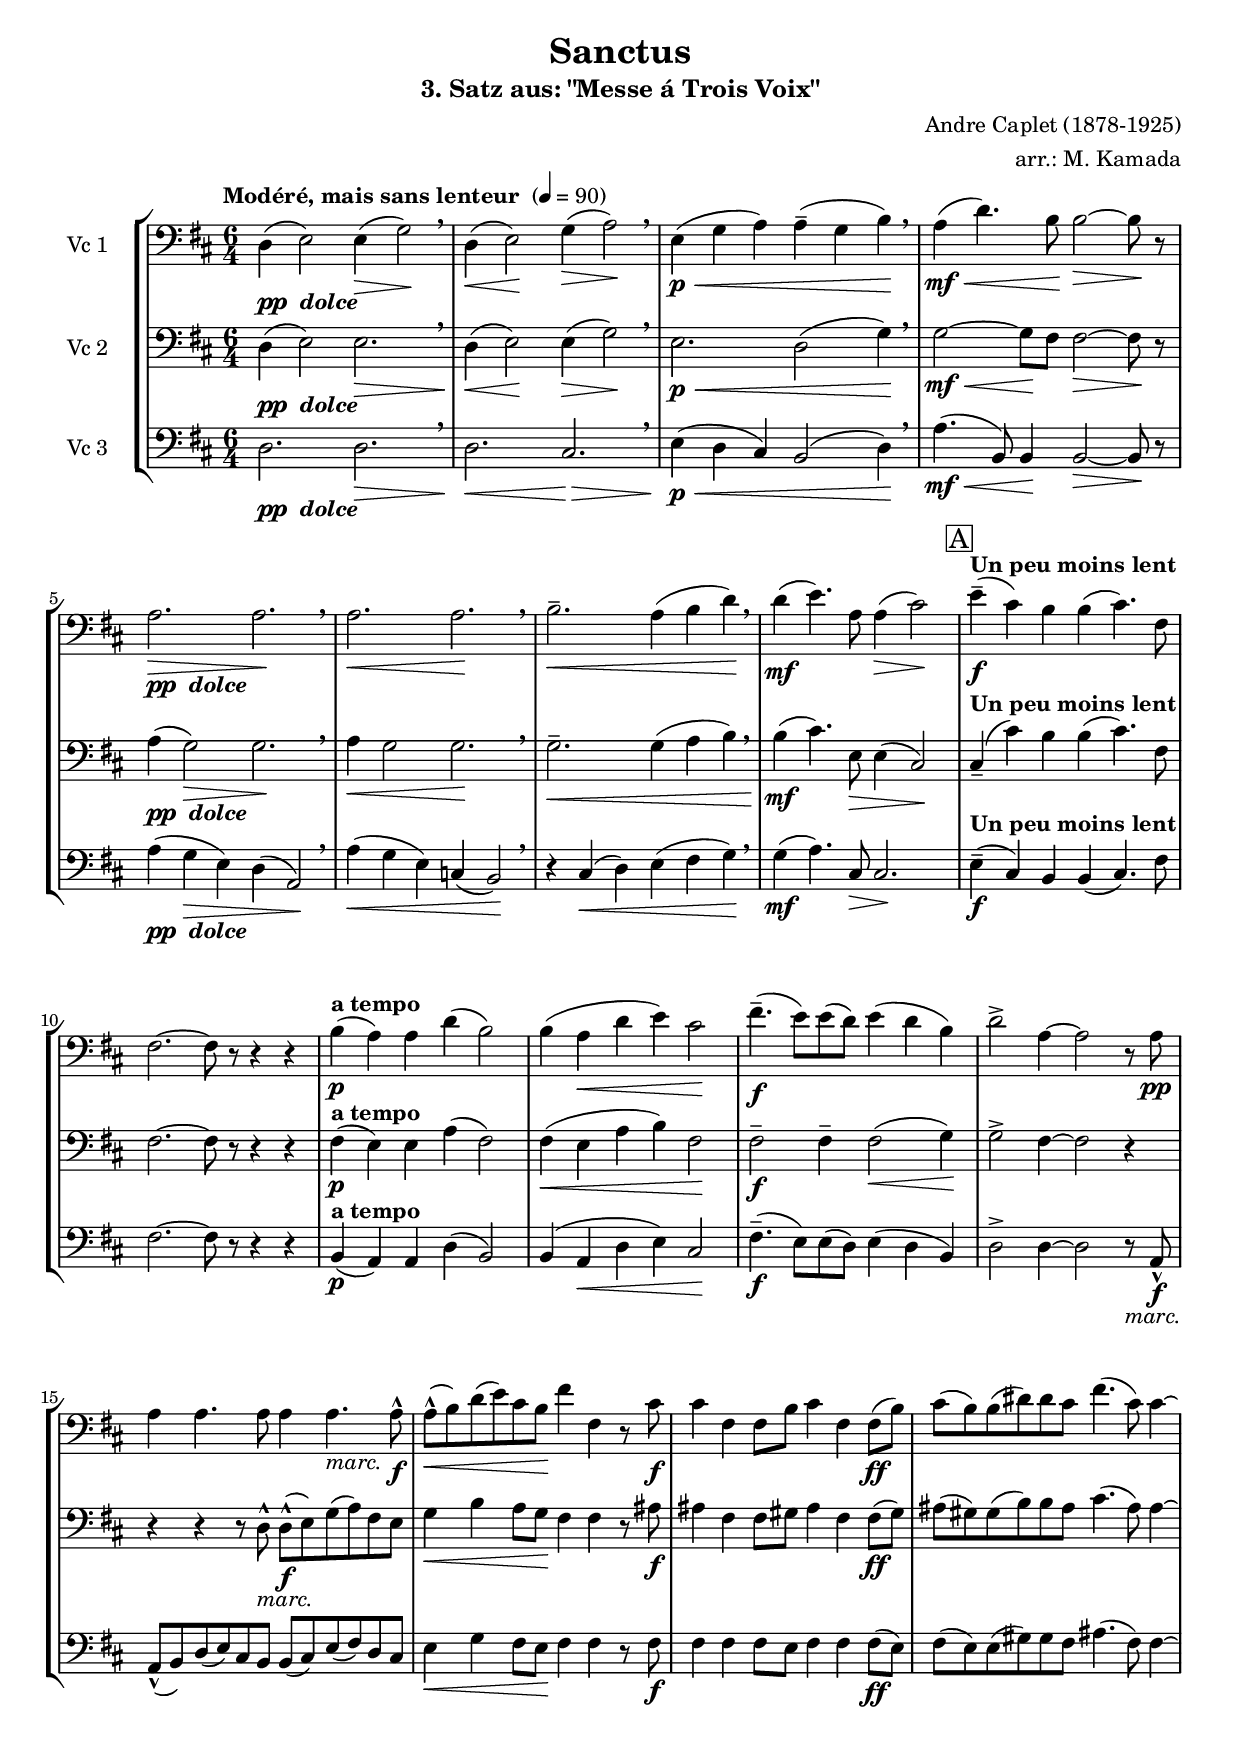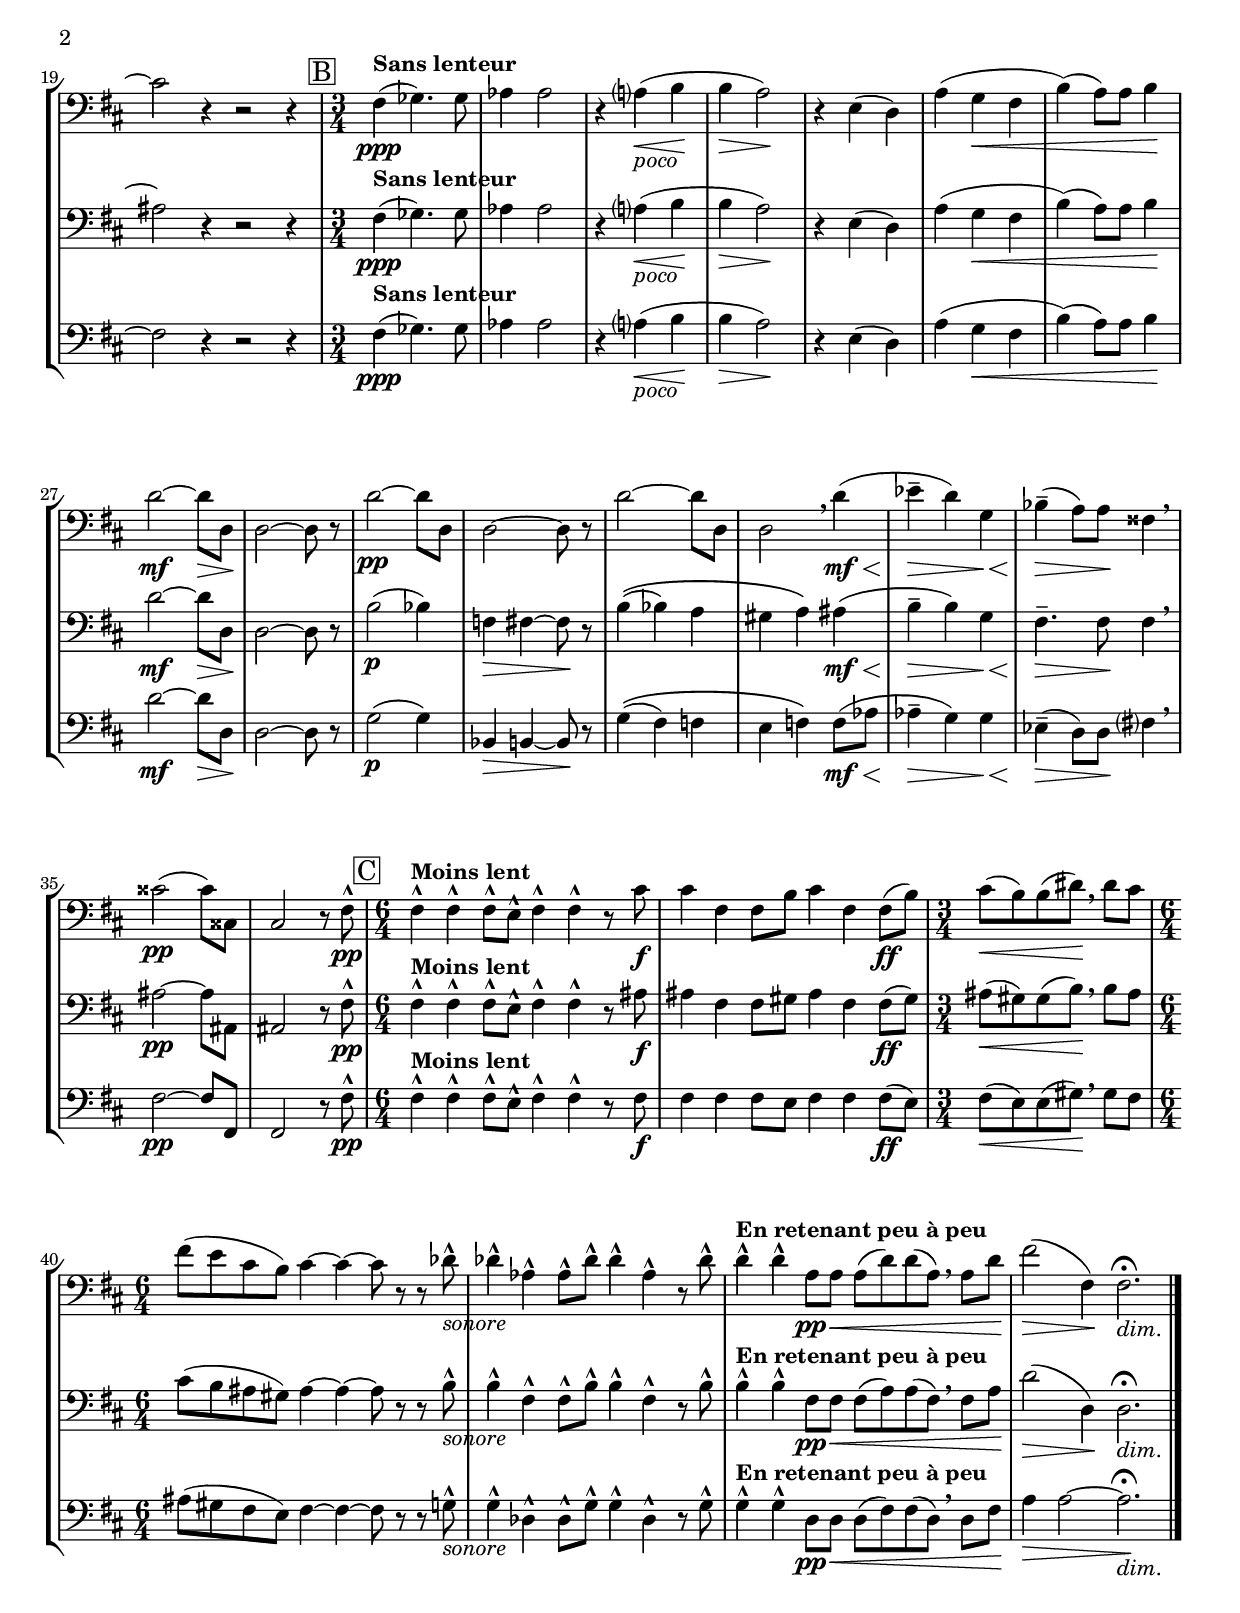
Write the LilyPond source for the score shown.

\version "2.14.2"
\include "deutsch.ly"

#(set-global-staff-size 19)

\header {
  title = "Sanctus"
  subtitle = "3. Satz aus: \"Messe á Trois Voix\""
  composer = "Andre Caplet (1878-1925)"
  arranger = "arr.: M. Kamada"
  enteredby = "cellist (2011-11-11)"
}

voiceconsts = {
 \key g \major
 \time 6/4
 \clef "bass"
% \numericTimeSignature
 \compressFullBarRests
 \tempo "Modéré, mais sans lenteur " 4=90
}

%minstr = "harpsichord"
mihi = "clarinet"
%minstr = "accordion"
milo = "bassoon"

atem  = \markup \bold "a tempo"
dim   = \markup \italic "dim."
erpap = \markup \bold "En retenant peu à peu"
marc  = \markup \italic "marc."
mole  = \markup \bold "Moins lent"
poco  = \markup \italic "poco"
ppdol = \markup { \dynamic pp \bold \italic " dolce" }
sale  = \markup \bold "Sans lenteur"
sono  = \markup \italic "sonore"
upml  = \markup \bold "Un peu moins lent"

va = \relative c {
  \voiceconsts

  g4(_\ppdol a2) a4(\> c2)\! \breathe
  g4(\< a2)\! c4(\> d2)\! \breathe
  a4(\p\< c d) d(-- c e)\! \breathe
  d(\mf\< g4.) e8\! e2~\> e8\! r

  d2._\ppdol\> d\! \breathe
  d\< d\! \breathe
  e--\< d4( e g)\! \breathe
  g(\mf a4.) d,8 d4(\> fis2)\! \mark\markup \box "A"
  a4(--\f^\upml fis) e e( fis4.) h,8

  h2.~ h8 r r4 r4
  e(\p^\atem d) d g( e2)
  e4( d\< g a) fis2\!
  h4.(--\f a8) a( g) a4( g e)
  g2-> d4~ d2 r8 d\pp

  d4 d4. d8 d4 d4._\marc d8-^\f
  d(-^\< e) g( a) fis e\! h'4 h,r8 fis'\f
  fis4 h, h8 e fis4 h, h8(\ff e)

  fis( e) e( gis) gis fis h4.( fis8) fis4~
  fis2 r4 r2 r4 \mark\markup \box "B"
  \time 3/4 h,(\ppp^\sale ces4.) ces8
  des4 des2
  r4 d?(_\poco\< e\!
  e\> d2)\!

  r4 a( g)
  d'( c\< h
  e)( d8) d e4\!
  g2~\mf g8\> g,\!
  g2~ g8 r
  g'2~\pp g8 g,
  g2~ g8 r

  g'2~ g8 g,
  g2 \breathe g'4(\mf\<
  as--\!\> g) c,\!\<
  es--(\!\> d8) d\! his4 \breathe
  fisis'2(\pp fisis8) fisis,
  fis2 r8 h-^\pp

  \time 6/4 \mark\markup \box "C"
  h4-^^\mole h-^ h8-^ a-^ h4-^ h-^ r8 fis'\f
  fis4 h, h8 e fis4 h, h8(\ff e)
  \time 3/4 fis(\< e) e( gis)\! \breathe gis fis
  \time 6/4 h( a fis e) fis4~ fis~ fis8 r r ges-^_\sono

  ges4-^ des-^ des8-^ ges-^ ges4-^ des-^ r8 ges-^
  g4-^^\erpap g-^ d8\pp d\< d( g) g( d) \breathe d g\!
  h2(\> h,4)\! h2.\fermata_\dim \bar "|."
}

vb = \relative c {
  \voiceconsts

  g4(_\ppdol a2) a2.\> \breathe
  g4(\!\< a2)\! a4(\> c2)\! \breathe
  a2.\p\< g2( c4)\! \breathe
  c2~\mf\< c8\! h h2~\> h8\! r

  d4(_\ppdol c2)\> c2.\! \breathe
  d4\< c2 c2.\! \breathe
  c2.--\< c4( d e) \breathe
  e(\mf fis4.) a,8\> a4( fis2)\! \mark\markup \box "A"
  fis4(--^\upml fis') e e( fis4.) h,8

  h2.~ h8 r r4 r
  h4(\p^\atem a) a d( h2)
  h4(\< a d e) h2\!
  h--\f h4-- h2(\< c4)\!
  c2-> h4~ h2 r4

  r r r8 g-^_\marc g(-^\f a) c( d) h a
  c4\< e d8 c\! h4 h r8 dis\f
  dis4 h h8 cis dis4 h h8(\ff cis)

  dis( cis) cis( e) e dis fis4.( dis8) dis4~
  dis2 r4 r2 r4 \mark\markup \box "B"
  \time 3/4 h(\ppp^\sale ces4.) ces8
  des4 des2
  r4 d?(_\poco\< e\!
  e\> d2)\!

  r4 a( g)
  d'( c\< h
  e)( d8) d e4\!
  g2~\mf g8\> g,\!
  g2~ g8 r
  e'2(\p es4)
  b\> h4~ h8\! r

  e4\(( es) d
  cis d\) dis(\mf\<
  e4--\!\> e) c\<
  h4.--\!\> h8\! h4 \breathe
  dis2~\pp dis8 dis,
  dis2 r8 h'-^\pp

  \time 6/4 \mark\markup \box "C"
  h4-^^\mole h-^ h8-^ a-^ h4-^ h-^ r8 dis\f
  dis4 h h8 cis dis4 h h8(\ff cis)
  \time 3/4 dis(\< cis) cis( e)\! \breathe e dis
  \time 6/4 fis( e dis cis) dis4~ dis~ dis8 r r e-^_\sono

  e4-^ h-^ h8-^ e-^ e4-^ h-^ r8 e-^
  e4-^^\erpap e-^ h8\pp h\< h( d) d( h) \breathe h d\!
  g2(\> g,4)\! g2.\fermata_\dim \bar "|."
}

vc = \relative c {
  \voiceconsts

  g2._\ppdol g\> \breathe
  g\!\< fis\!\> \breathe
  a4(\!\p\< g fis) e2( g4)\! \breathe
  d'4.(\mf\< e,8) e4\! e2~\> e8\! r

  d'4(_\ppdol c\> a) g( d2)\! \breathe
  d'4(\< c a) f( e2)\! \breathe
  r4 fis(\< g) a( h c)\! \breathe
  c(\mf d4.) fis,8\> fis2.\! \mark\markup \box "A"
  a4(--\f^\upml fis) e e( fis4.) h8

  h2.~ h8 r r4 r
  e,(\p^\atem d) d g( e2)
  e4( d\< g a) fis2\!
  h4.(--\f a8) a( g) a4( g e)
  g2-> g4~ g2 r8_\marc d-^\f

  d(-^ e) g( a) fis e e( fis) a( h) g fis
  a4\< c h8 a\! h4 h r8 h\f
  h4 h h8 a h4 h h8(\ff a)

  h( a) a( cis) cis h dis4.( h8) h4~
  h2 r4 r2 r4 \mark\markup \box "B"
  \time 3/4 h(\ppp^\sale ces4.) ces8
  des4 des2
  r4 d?(_\poco\< e\!
  e\> d2)\!

  r4 a( g)
  d'( c\< h
  e)( d8) d e4\!
  g2~\mf g8\> g,\!
  g2~ g8 r
  c2(\p c4)
  es,\> e4~ e8\! r

  c'4\(( h) b
  a b\) b8(\mf\< des
  des4--\!\> c) c\<
  as4(--\!\> g8) g\! h?4 \breathe
  h2~\pp h8 h,
  h2 r8 h'-^\pp

  \time 6/4 \mark\markup \box "C"
  h4-^^\mole h-^ h8-^ a-^ h4-^ h-^ r8 h\f
  h4 h h8 a h4 h h8(\ff a)
  \time 3/4 h(\< a) a( cis)\! \breathe cis h
  \time 6/4 dis( cis h a) h4~ h~ h8 r r c-^_\sono

  c4-^ ges-^ ges8-^ c-^ c4-^ ges-^ r8 c-^
  c4-^^\erpap c-^ g8\pp g\< g( h) h( g) \breathe g h\!
  d4\> d2~ d2.\fermata\!_\dim \bar "|."
}


music = \new StaffGroup <<
      \new Staff {
	\set Staff.midiInstrument = \milo
	\set Staff.instrumentName = #"Vc 1"
	\transpose g d' { \va }
      }

      \new Staff {
	\set Staff.midiInstrument = \milo
	\set Staff.instrumentName = #"Vc 2"
	\transpose g d' { \vb }
      }

      \new Staff {
	\set Staff.midiInstrument = \milo
	\set Staff.instrumentName = #"Vc 3"
	\transpose g d' { \vc }
      }
>>

\book {
  \score {
    \music
    \layout {}
  }

  \score {
    \unfoldRepeats \music

    \midi {
      \context {
        \Score
        tempoWholesPerMinute = #(ly:make-moment 114 4)
      }
    }
  }
}
